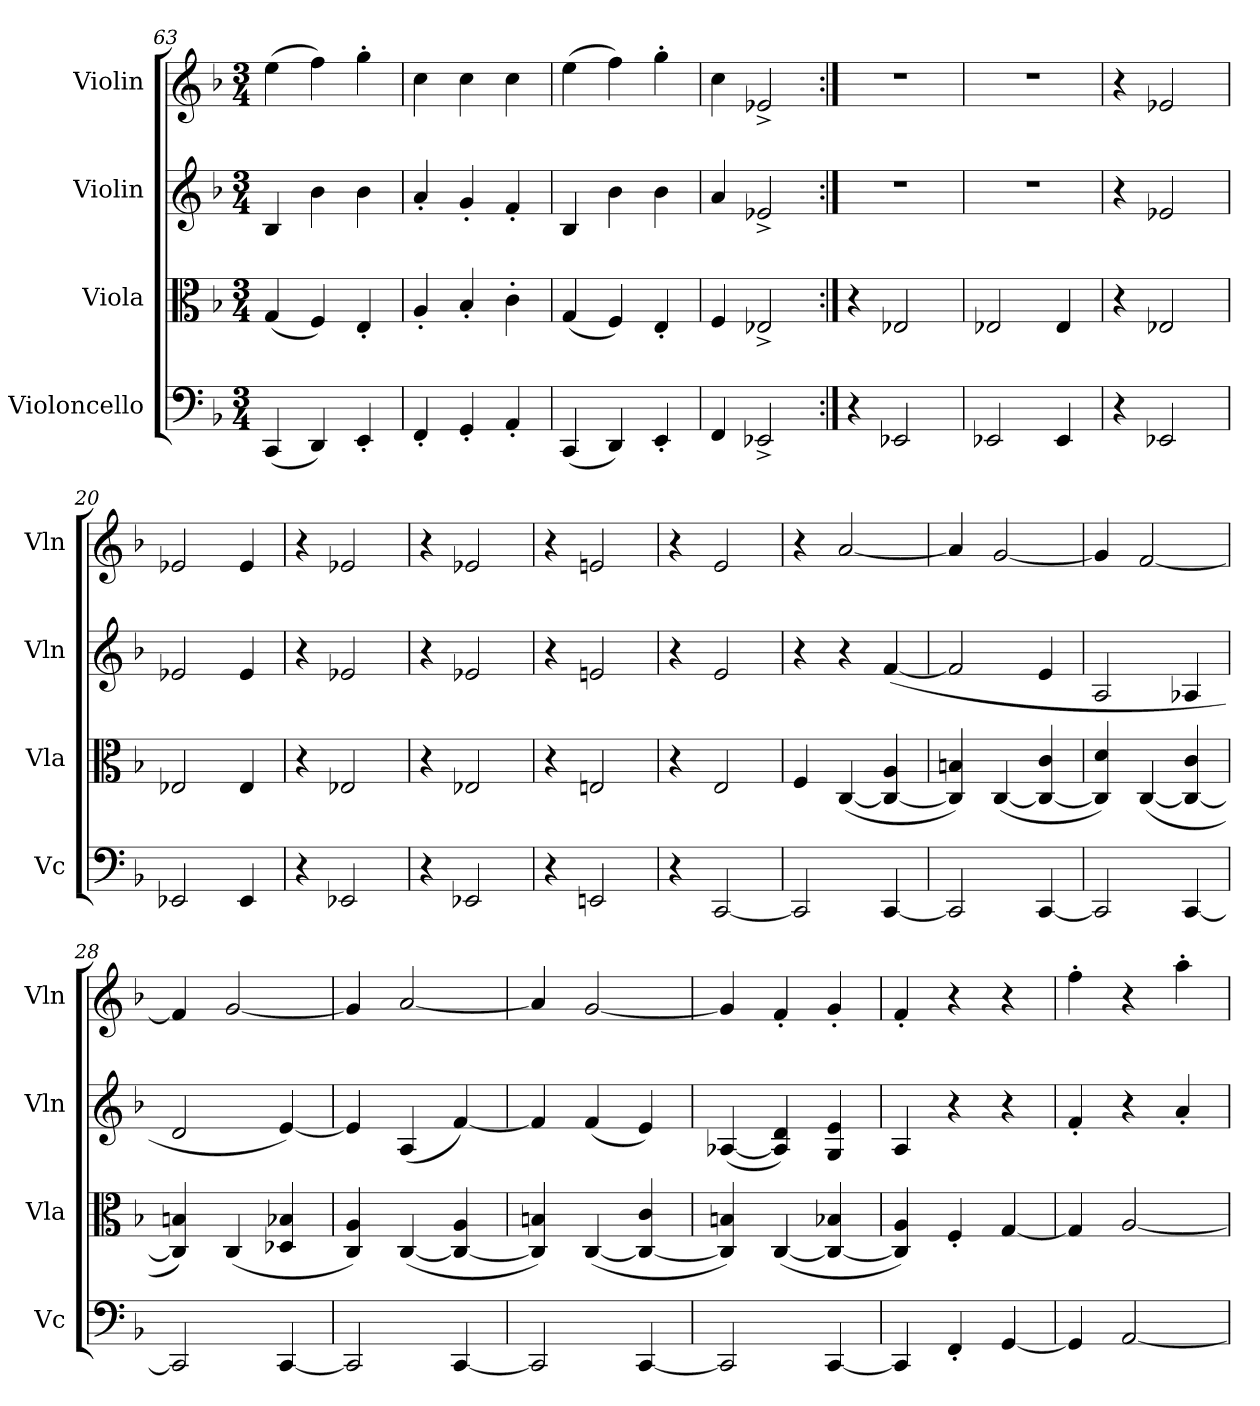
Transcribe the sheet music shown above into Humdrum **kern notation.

**kern	**kern	**kern	**kern
*part4	*part3	*part2	*part1
*staff4	*staff3	*staff2	*staff1
*I"Violoncello	*I"Viola	*I"Violin	*I"Violin
*I'Vc	*I'Vla	*I'Vln	*I'Vln
*clefF4	*clefC3	*clefG2	*clefG2
*k[b-]	*k[b-]	*k[b-]	*k[b-]
*F:	*F:	*F:	*F:
*M3/4	*M3/4	*M3/4	*M3/4
=63	=63	=63	=63
(4CC/	(4G/	4B-/	(4ee\
4DD/)	4F/)	4b-\	4ff\)
4EE'/	4E'/	4b-\	4gg'\
=64	=64	=64	=64
4FF'/	4A'/	4a'/	4cc\
4GG'/	4B-'/	4g'/	4cc\
4AA'/	4c'\	4f'/	4cc\
=65	=65	=65	=65
(4CC/	(4G/	4B-/	(4ee\
4DD/)	4F/)	4b-\	4ff\)
4EE'/	4E'/	4b-\	4gg'\
=66	=66	=66	=66
4FF/	4F/	4a/	4cc\
2EE-X^/	2E-X^/	2e-X^/	2e-X^/
=67:|!	=67:|!	=67:|!	=67:|!
4r	4r	2.r	2.r
2EE-X/	2E-X/	.	.
=18	=18	=18	=18
2EE-X/	2E-X/	2.r	2.r
4EE-/	4E-/	.	.
=19	=19	=19	=19
4r	4r	4r	4r
2EE-X/	2E-X/	2e-X/	2e-X/
=20	=20	=20	=20
2EE-X/	2E-X/	2e-X/	2e-X/
4EE-/	4E-/	4e-/	4e-/
=21	=21	=21	=21
4r	4r	4r	4r
2EE-X/	2E-X/	2e-X/	2e-X/
=22	=22	=22	=22
4r	4r	4r	4r
2EE-X/	2E-X/	2e-X/	2e-X/
=23	=23	=23	=23
4r	4r	4r	4r
2EEn/	2En/	2en/	2en/
=24	=24	=24	=24
4r	4r	4r	4r
[2CC/	2E/	2e/	2e/
=25	=25	=25	=25
2CC/]	4F/	4r	4r
.	([4C/	4r	[2a/
[4CC/	4C_/ 4A/	([4f/	.
=26	=26	=26	=26
2CC/]	4C]/ 4Bn/)	2f/]	4a/]
.	([4C/	.	[2g/
[4CC/	4C_/ 4c/	4e/	.
=27	=27	=27	=27
2CC/]	4C]/ 4d/)	2A/	4g/]
.	([4C/	.	[2f/
[4CC/	4C_/ 4c/	4A-X/	.
=28	=28	=28	=28
2CC/]	4C]/ 4Bn/)	2d/	4f/]
.	(4C/	.	[2g/
[4CC/	4D-X/ 4B-X/	[4e/)	.
=29	=29	=29	=29
2CC/]	4C/ 4A/)	4e/]	4g/]
.	([4C/	(4A/	[2a/
[4CC/	4C_/ 4A/	[4f/)	.
=30	=30	=30	=30
2CC/]	4C]/ 4Bn/)	4f/]	4a/]
.	([4C/	(4f/	[2g/
[4CC/	4C_/ 4c/	4e/)	.
=31	=31	=31	=31
2CC/]	4C]/ 4Bn/)	([4A-X/	4g/]
.	([4C/	4A-]/ 4d/)	4f'/
[4CC/	4C_/ 4B-X/	4G/ 4e/	4g'/
=32	=32	=32	=32
4CC/]	4C]/ 4A/)	4A/	4f'/
4FF'/	4F'/	4r	4r
[4GG/	[4G/	4r	4r
=33	=33	=33	=33
4GG/]	4G/]	4f'/	4ff'\
[2AA/	[2A/	4r	4r
.	.	4a'/	4aa'\
=	=	=	=
*-	*-	*-	*-
